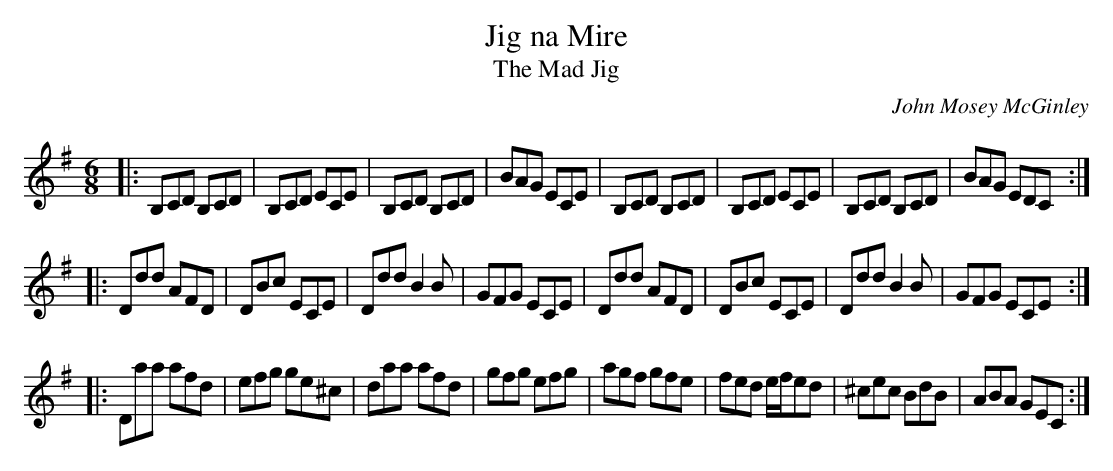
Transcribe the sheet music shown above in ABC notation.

X:1
T:Jig na Mire
T:The Mad Jig
M:6/8
L:1/8
C:John Mosey McGinley
K:G
|: B,CD B,CD | B,CD ECE | B,CD B,CD | BAG ECE \
| B,CD B,CD | B,CD ECE | B,CD B,CD | BAG EDC :|
|: Ddd AFD | DBc ECE | Ddd B2B | GFG ECE \
| Ddd AFD | DBc ECE | Ddd B2B | GFG ECE :|
|: Daa afd | efg ge^c | daa afd | gfg efg \
| agf gfe | fed e/2f/2ed | ^cec BdB | ABA GEC :|
